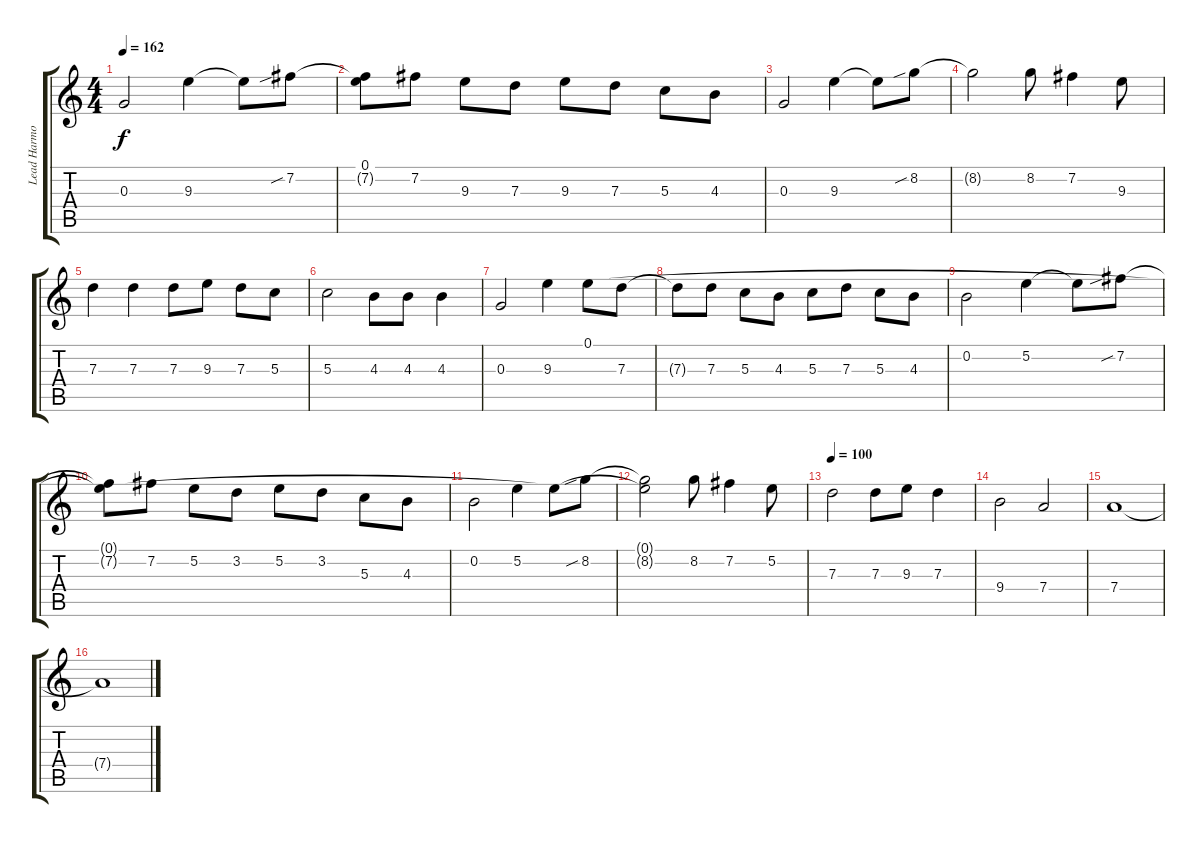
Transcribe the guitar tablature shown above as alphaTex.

\track ("Lead Harmony" "Lead Harmo") {instrument distortionguitar}
\staff {score tabs}
\tuning (E4 B3 G3 D3 A2 D2) {hide}
\ts (4 4)
\tempo 162
\clef g2
\ks c
0.3.2{dy f} 9.3.4 9.3{t}.8 7.2{sib}.8 |
(0.1 7.2{t}).8 7.2.8 9.3.8 7.3.8 9.3.8 7.3.8 5.3.8 4.3.8 |
0.3.2 9.3.4 9.3{t}.8 8.2{sib}.8 |
8.2{t}.2 8.2.8 7.2.4 9.3.8 |
7.3.4 7.3.4 7.3.8 9.3.8 7.3.8 5.3.8 |
5.3.2 4.3.8 4.3.8 4.3.4 |
0.3.2 9.3.4 0.1.8 7.3.8 |
7.3{t}.8 7.3.8 5.3.8 4.3.8 5.3.8 7.3.8 5.3.8 4.3.8 |
0.2.2 5.2.4 5.2{t}.8 7.2{sib}.8 |
(0.1{t} 7.2{t}).8 7.2.8 5.2.8 3.2.8 5.2.8 3.2.8 5.3.8 4.3.8 |
0.2.2 5.2.4 0.1{t}.8 8.2{sib}.8 |
(0.1{t} 8.2{t}).2 8.2.8 7.2.4 5.2.8 |
\tempo 100
7.3.2 7.3.8 9.3.8 7.3.4 |
9.4.2 7.4.2 |
7.4.1 |
7.4{t}.1
